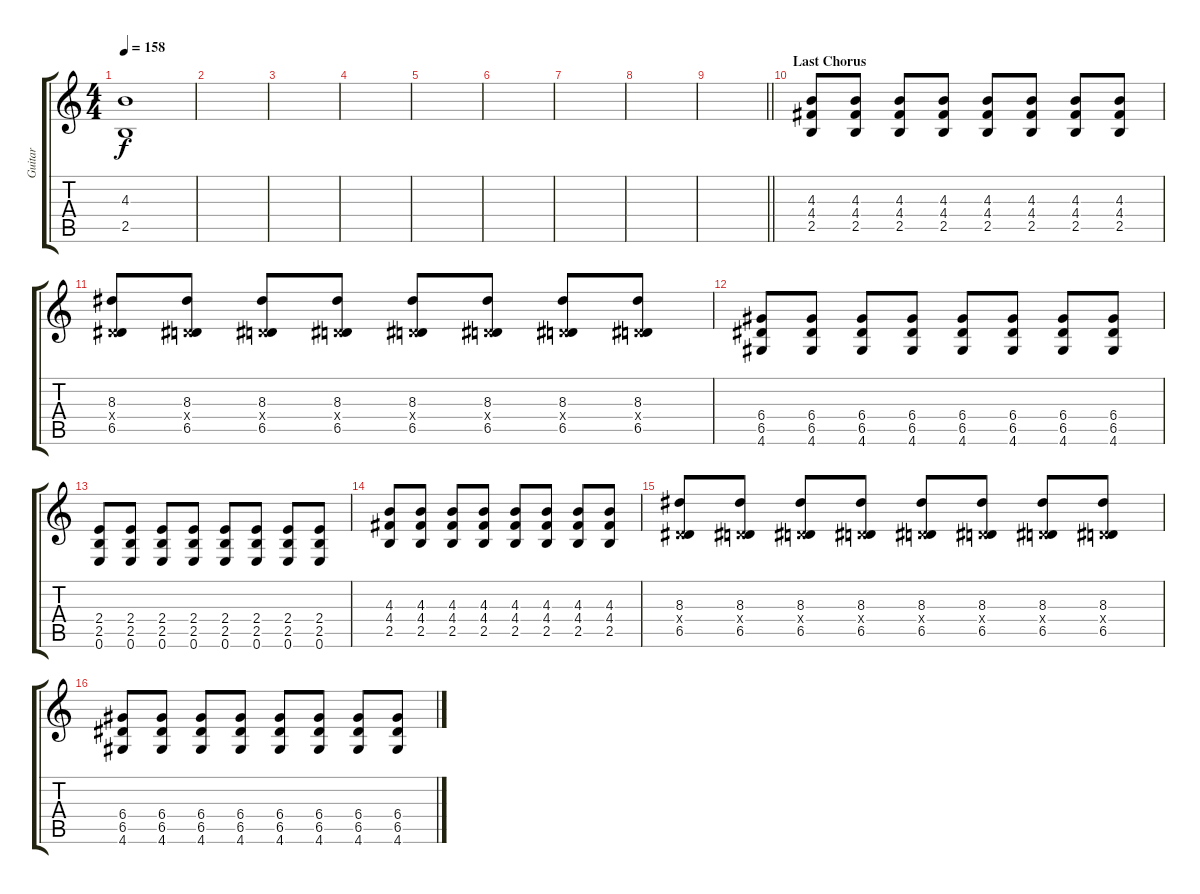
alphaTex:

\track ("Guitar" "Guitar") {instrument distortionguitar}
\staff {score tabs}
\tuning (E4 B3 G3 D3 A2 E2) {hide}
\ts (4 4)
\tempo 158
\clef g2
\ks c
(4.3{t} 2.5{t}).1{dy f} |
|
|
|
|
|
|
|
\barLineRight lightlight
|
\section ("" "Last Chorus")
(4.3 4.4 2.5).8 (4.3 4.4 2.5).8 (4.3 4.4 2.5).8 (4.3 4.4 2.5).8 (4.3 4.4 2.5).8 (4.3 4.4 2.5).8 (4.3 4.4 2.5).8 (4.3 4.4 2.5).8 |
(8.3 0.4{x} 6.5).8 (8.3 0.4{x} 6.5).8 (8.3 0.4{x} 6.5).8 (8.3 0.4{x} 6.5).8 (8.3 0.4{x} 6.5).8 (8.3 0.4{x} 6.5).8 (8.3 0.4{x} 6.5).8 (8.3 0.4{x} 6.5).8 |
(6.4 6.5 4.6).8 (6.4 6.5 4.6).8 (6.4 6.5 4.6).8 (6.4 6.5 4.6).8 (6.4 6.5 4.6).8 (6.4 6.5 4.6).8 (6.4 6.5 4.6).8 (6.4 6.5 4.6).8 |
(2.4 2.5 0.6).8 (2.4 2.5 0.6).8 (2.4 2.5 0.6).8 (2.4 2.5 0.6).8 (2.4 2.5 0.6).8 (2.4 2.5 0.6).8 (2.4 2.5 0.6).8 (2.4 2.5 0.6).8 |
(4.3 4.4 2.5).8 (4.3 4.4 2.5).8 (4.3 4.4 2.5).8 (4.3 4.4 2.5).8 (4.3 4.4 2.5).8 (4.3 4.4 2.5).8 (4.3 4.4 2.5).8 (4.3 4.4 2.5).8 |
(8.3 0.4{x} 6.5).8 (8.3 0.4{x} 6.5).8 (8.3 0.4{x} 6.5).8 (8.3 0.4{x} 6.5).8 (8.3 0.4{x} 6.5).8 (8.3 0.4{x} 6.5).8 (8.3 0.4{x} 6.5).8 (8.3 0.4{x} 6.5).8 |
(6.4 6.5 4.6).8 (6.4 6.5 4.6).8 (6.4 6.5 4.6).8 (6.4 6.5 4.6).8 (6.4 6.5 4.6).8 (6.4 6.5 4.6).8 (6.4 6.5 4.6).8 (6.4 6.5 4.6).8
